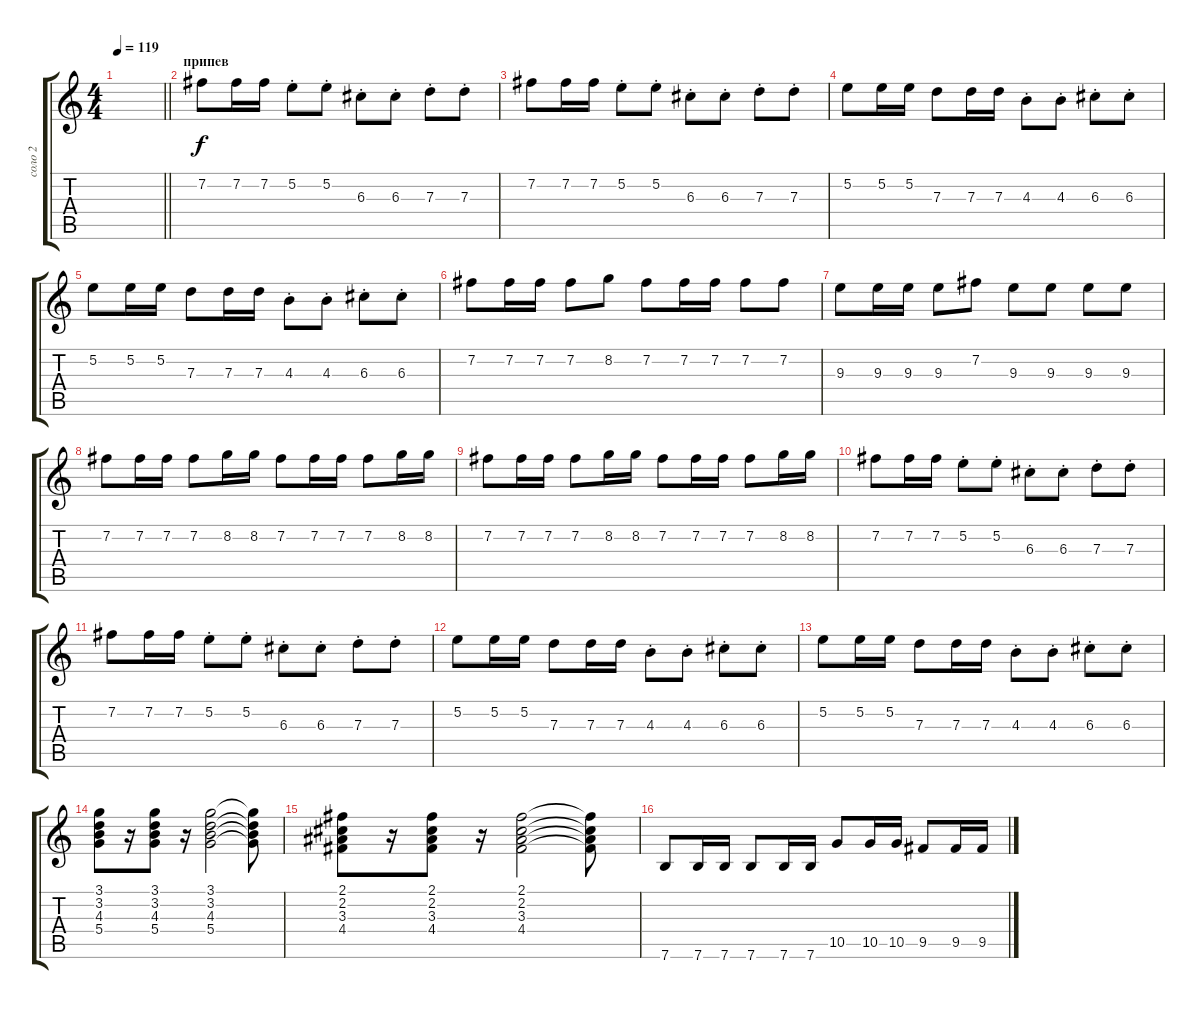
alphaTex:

\track ("соло 2" "соло 2") {instrument electricguitarmuted}
\staff {score tabs}
\tuning (E4 B3 G3 D3 A2 E2) {hide}
\ts (4 4)
\tempo 119
\clef g2
\barLineRight lightlight
\ks c
|
\section ("" "припев")
7.2.8 7.2.16 7.2.16 5.2{st}.8 5.2{st}.8 6.3{st}.8 6.3{st}.8 7.3{st}.8 7.3{st}.8 |
7.2.8 7.2.16 7.2.16 5.2{st}.8 5.2{st}.8 6.3{st}.8 6.3{st}.8 7.3{st}.8 7.3{st}.8 |
5.2.8 5.2.16 5.2.16 7.3.8 7.3.16 7.3.16 4.3{st}.8 4.3{st}.8 6.3{st}.8 6.3{st}.8 |
5.2.8 5.2.16 5.2.16 7.3.8 7.3.16 7.3.16 4.3{st}.8 4.3{st}.8 6.3{st}.8 6.3{st}.8 |
7.2.8 7.2.16 7.2.16 7.2.8 8.2.8 7.2.8 7.2.16 7.2.16 7.2.8 7.2.8 |
9.3.8 9.3.16 9.3.16 9.3.8 7.2.8 9.3.8 9.3.8 9.3.8 9.3.8 |
7.2.8 7.2.16 7.2.16 7.2.8 8.2.16 8.2.16 7.2.8 7.2.16 7.2.16 7.2.8 8.2.16 8.2.16 |
7.2.8 7.2.16 7.2.16 7.2.8 8.2.16 8.2.16 7.2.8 7.2.16 7.2.16 7.2.8 8.2.16 8.2.16 |
7.2.8 7.2.16 7.2.16 5.2{st}.8 5.2{st}.8 6.3{st}.8 6.3{st}.8 7.3{st}.8 7.3{st}.8 |
7.2.8 7.2.16 7.2.16 5.2{st}.8 5.2{st}.8 6.3{st}.8 6.3{st}.8 7.3{st}.8 7.3{st}.8 |
5.2.8 5.2.16 5.2.16 7.3.8 7.3.16 7.3.16 4.3{st}.8 4.3{st}.8 6.3{st}.8 6.3{st}.8 |
5.2.8 5.2.16 5.2.16 7.3.8 7.3.16 7.3.16 4.3{st}.8 4.3{st}.8 6.3{st}.8 6.3{st}.8 |
(3.1 3.2 4.3 5.4).8 r.16 (3.1 3.2 4.3 5.4).8 r.16 (3.1 3.2 4.3 5.4).2 (3.1{t} 3.2{t} 4.3{t} 5.4{t}).8 |
(2.1 2.2 3.3 4.4).8 r.16 (2.1 2.2 3.3 4.4).8 r.16 (2.1 2.2 3.3 4.4).2 (2.1{t} 2.2{t} 3.3{t} 4.4{t}).8 |
7.6.8 7.6.16 7.6.16 7.6.8 7.6.16 7.6.16 10.5.8 10.5.16 10.5.16 9.5.8 9.5.16 9.5.16
